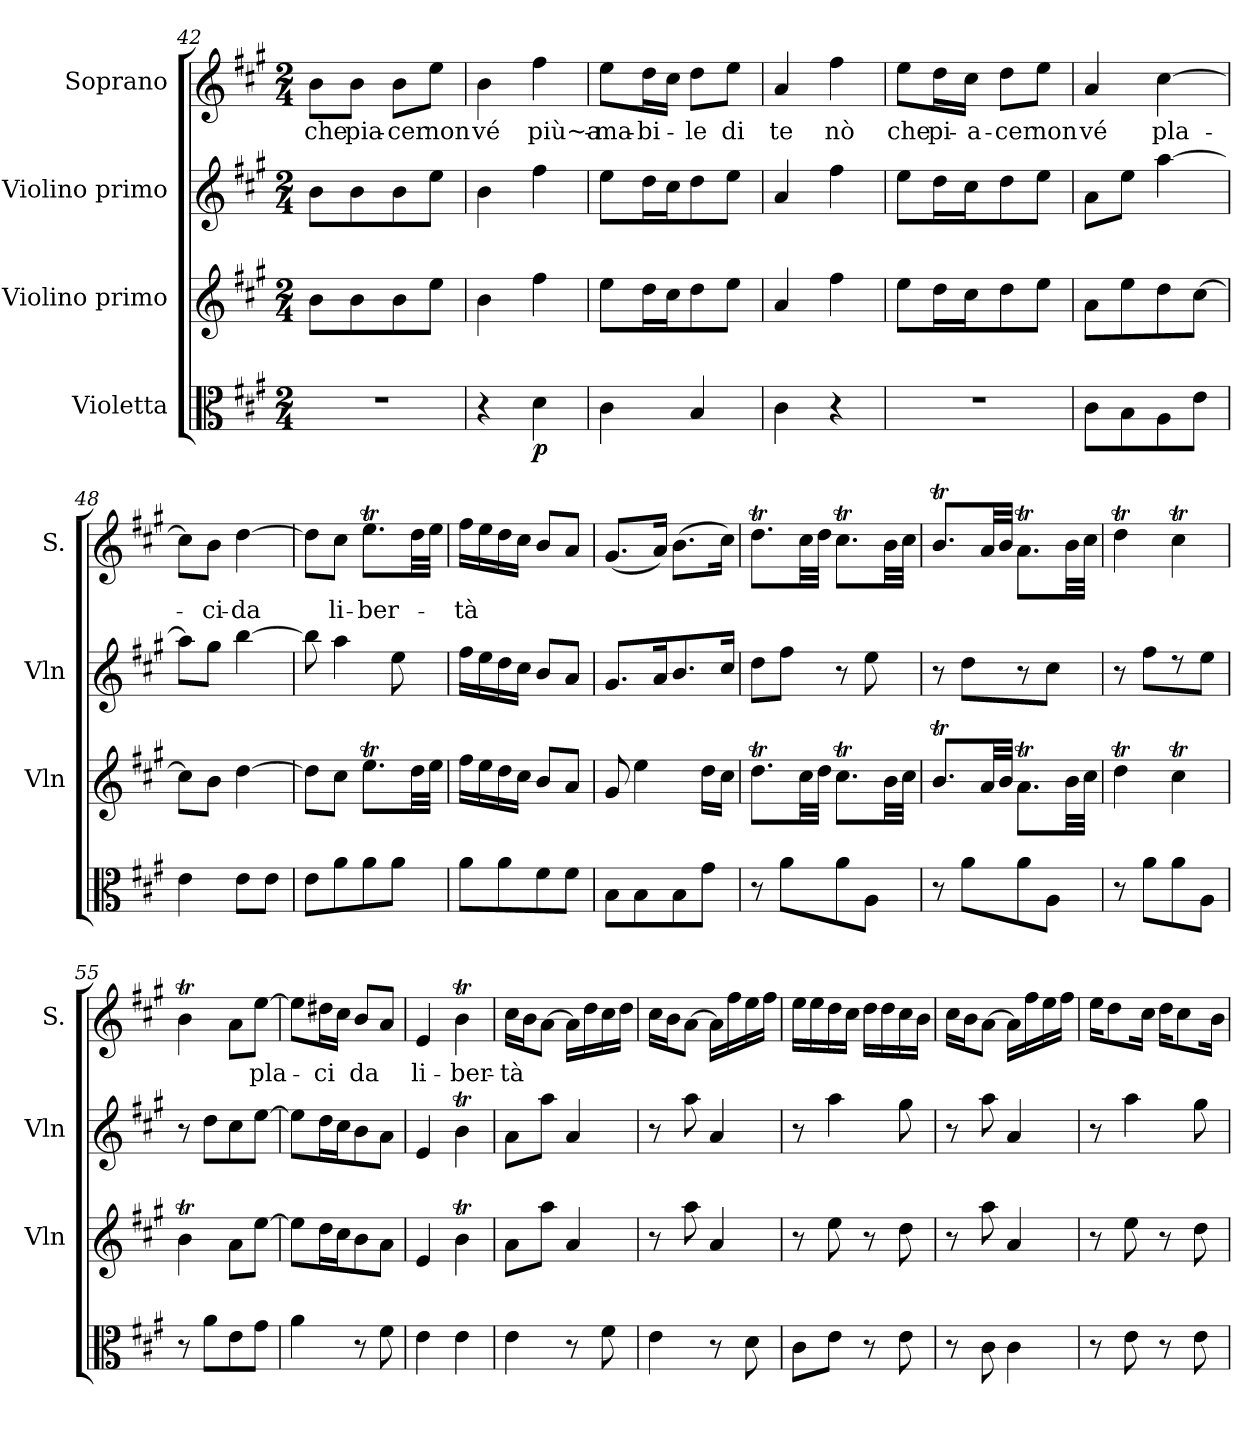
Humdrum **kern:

**kern	**dynam	**kern	**kern	**kern	**text
*part4	*part4	*part3	*part2	*part1	*part1
*staff4	*staff4	*staff3	*staff2	*staff1	*staff1
*I"Violetta	*	*I"Violino primo	*I"Violino primo	*I"Soprano	*
*	*	*I'Vln	*I'Vln	*I'S.	*
*clefC3	*	*clefG2	*clefG2	*clefG2	*
*k[f#c#g#]	*	*k[f#c#g#]	*k[f#c#g#]	*k[f#c#g#]	*
*M2/4	*	*M2/4	*M2/4	*M2/4	*
=42	=42	=42	=42	=42	=42
2r	.	8bL	8bL	8bL	che
.	.	8b	8b	8bJ	pia-
.	.	8b	8b	8bL	-cer
.	.	8eeJ	8eeJ	8eeJ	non
=43	=43	=43	=43	=43	=43
4r	.	4b	4b	4b	vé
4d	p	4ff#	4ff#	4ff#	più~a-
=44	=44	=44	=44	=44	=44
4c#	.	8eeL	8eeL	8eeL	-ma-
.	.	16ddL	16ddL	16ddL	-bi-
.	.	16cc#J	16cc#J	16cc#JJ	.
4B	.	8dd	8dd	8ddL	-le
.	.	8eeJ	8eeJ	8eeJ	di
=45	=45	=45	=45	=45	=45
4c#	.	4a	4a	4a	te
4r	.	4ff#	4ff#	4ff#	nò
=46	=46	=46	=46	=46	=46
2r	.	8eeL	8eeL	8eeL	che
.	.	16ddL	16ddL	16ddL	pi-
.	.	16cc#J	16cc#J	16cc#JJ	-a-
.	.	8dd	8dd	8ddL	-cer
.	.	8eeJ	8eeJ	8eeJ	non
!!LO:LB:g=z
=47	=47	=47	=47	=47	=47
8c#L	.	8aL	8aL	4a	vé
8B	.	8ee	8eeJ	.	.
8A	.	8dd	[4aa	[4cc#	pla-
8eJ	.	[8cc#J	.	.	.
=48	=48	=48	=48	=48	=48
4e	.	8cc#L]	8aaL]	8cc#L]	.
.	.	8bJ	8gg#J	8bJ	-ci-
8eL	.	[4dd	[4bb	[4dd	-da
8eJ	.	.	.	.	.
=49	=49	=49	=49	=49	=49
8eL	.	8ddL]	8bb]	8ddL]	.
8a	.	8cc#J	4aa	8cc#J	li-
8a	.	8.eeTL	.	8.eeTL	-ber-
8aJ	.	.	8ee	.	.
.	.	32ddLL	.	32ddLL	.
.	.	32eeJJJ	.	32eeJJJ	.
=50	=50	=50	=50	=50	=50
8aL	.	16ff#LL	16ff#LL	16ff#LL	-tà
.	.	16ee	16ee	16ee	.
8a	.	16dd	16dd	16dd	.
.	.	16cc#JJ	16cc#JJ	16cc#JJ	.
8f#	.	8bL	8bL	8bL	.
8f#J	.	8aJ	8aJ	8aJ	.
=51	=51	=51	=51	=51	=51
8BL	.	8g#	8.g#L	(8.g#L	.
8B	.	4ee	.	.	.
.	.	.	16ak	16aJk)	.
8B	.	.	8.b	(8.bL	.
8g#J	.	16ddLL	.	.	.
.	.	16cc#JJ	16cc#Jk	16cc#Jk)	.
=52	=52	=52	=52	=52	=52
8r	.	8.ddTL	8ddL	8.ddTL	.
8aL	.	.	8ff#J	.	.
.	.	32cc#LL	.	32cc#LL	.
.	.	32ddJJJ	.	32ddJJJ	.
8a	.	8.cc#tL	8r	8.cc#tL	.
8AJ	.	.	8ee	.	.
.	.	32bLL	.	32bLL	.
.	.	32cc#JJJ	.	32cc#JJJ	.
!!LO:PB:g=z
=53	=53	=53	=53	=53	=53
8r	.	8.bTL	8r	8.bTL	.
8aL	.	.	8ddL	.	.
.	.	32aLL	.	32aLL	.
.	.	32bJJJ	.	32bJJJ	.
8a	.	8.aTL	8r	8.aTL	.
8AJ	.	.	8cc#J	.	.
.	.	32bLL	.	32bLL	.
.	.	32cc#JJJ	.	32cc#JJJ	.
=54	=54	=54	=54	=54	=54
8r	.	4ddT	8r	4ddT	.
8aL	.	.	8ff#L	.	.
8a	.	4cc#t	8r	4cc#t	.
8AJ	.	.	8eeJ	.	.
=55	=55	=55	=55	=55	=55
8r	.	4bT	8r	4bT	.
8aL	.	.	8ddL	.	.
8e	.	8aL	8cc#	8aL	.
8g#J	.	[8eeJ	[8eeJ	[8eeJ	pla-
=56	=56	=56	=56	=56	=56
4a	.	8eeL]	8eeL]	8eeL]	.
.	.	16ddL	16ddL	16dd#XL	-ci
.	.	16cc#J	16cc#J	16cc#JJ	.
8r	.	8b	8b	8bL	da
8f#	.	8aJ	8aJ	8aJ	.
=57	=57	=57	=57	=57	=57
4e	.	4e	4e	4e	li-
4e	.	4bT	4bT	4bT	-ber-
=58	=58	=58	=58	=58	=58
4e	.	8aL	8aL	16cc#LL	-tà
.	.	.	.	16bJ	.
.	.	8aaJ	8aaJ	[8aJ	.
8r	.	4a	4a	16aLL]	.
.	.	.	.	16dd	.
8f#	.	.	.	16cc#	.
.	.	.	.	16ddJJ	.
!!LO:LB:g=z
=59	=59	=59	=59	=59	=59
4e	.	8r	8r	16cc#LL	.
.	.	.	.	16bJ	.
.	.	8aa	8aa	[8aJ	.
8r	.	4a	4a	16aLL]	.
.	.	.	.	16ff#	.
8d	.	.	.	16ee	.
.	.	.	.	16ff#JJ	.
=60	=60	=60	=60	=60	=60
8c#L	.	8r	8r	16eeLL	.
.	.	.	.	16ee	.
8eJ	.	8ee	4aa	16dd	.
.	.	.	.	16cc#JJ	.
8r	.	8r	.	16ddLL	.
.	.	.	.	16dd	.
8e	.	8dd	8gg#	16cc#	.
.	.	.	.	16bJJ	.
=61	=61	=61	=61	=61	=61
8r	.	8r	8r	16cc#LL	.
.	.	.	.	16bJ	.
8c#	.	8aa	8aa	[8aJ	.
4c#	.	4a	4a	16aLL]	.
.	.	.	.	16ff#	.
.	.	.	.	16ee	.
.	.	.	.	16ff#JJ	.
=62	=62	=62	=62	=62	=62
8r	.	8r	8r	16eeKL	.
.	.	.	.	8dd	.
8e	.	8ee	4aa	.	.
.	.	.	.	16cc#Jk	.
8r	.	8r	.	16ddKL	.
.	.	.	.	8cc#	.
8e	.	8dd	8gg#	.	.
.	.	.	.	16bJk	.
=	=	=	=	=	=
*-	*-	*-	*-	*-	*-
